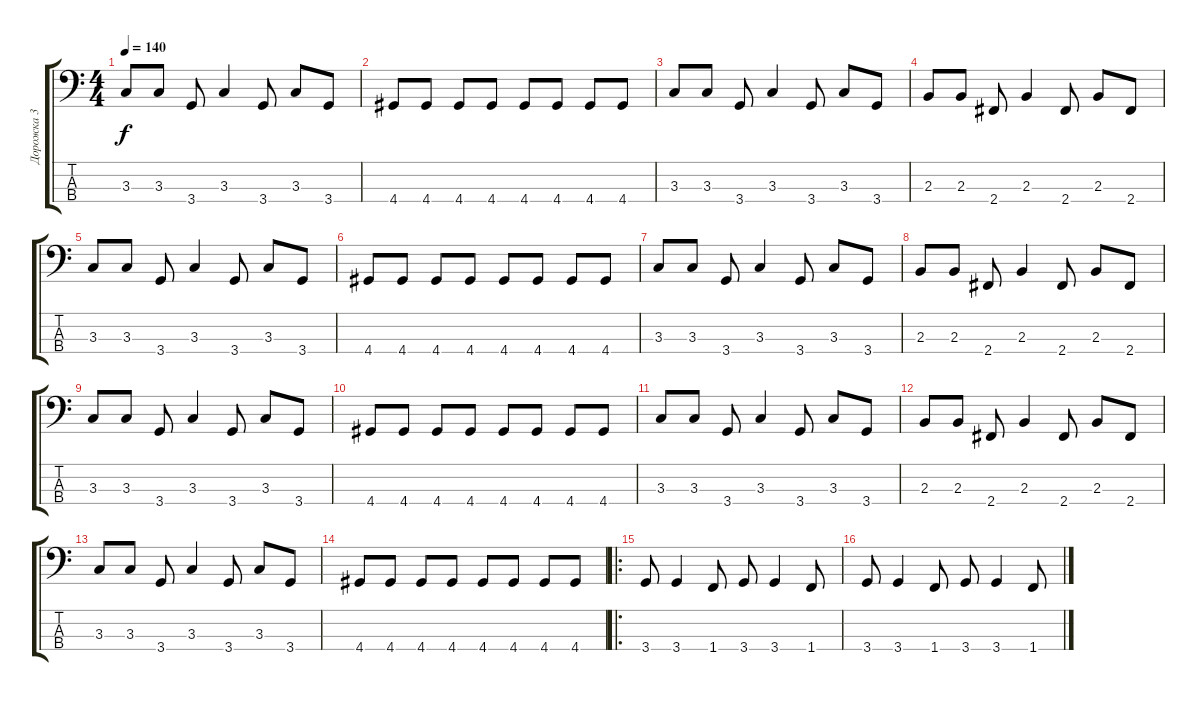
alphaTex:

\track ("Дорожка 3" "Дорожка 3") {instrument electricbassfinger}
\staff {score tabs}
\tuning (G2 D2 A1 E1) {hide}
\ts (4 4)
\tempo 140
\clef f4
\ks c
3.3.8{dy f} 3.3.8 3.4.8 3.3.4 3.4.8 3.3.8 3.4.8 |
4.4.8 4.4.8 4.4.8 4.4.8 4.4.8 4.4.8 4.4.8 4.4.8 |
3.3.8 3.3.8 3.4.8 3.3.4 3.4.8 3.3.8 3.4.8 |
2.3.8 2.3.8 2.4.8 2.3.4 2.4.8 2.3.8 2.4.8 |
3.3.8 3.3.8 3.4.8 3.3.4 3.4.8 3.3.8 3.4.8 |
4.4.8 4.4.8 4.4.8 4.4.8 4.4.8 4.4.8 4.4.8 4.4.8 |
3.3.8 3.3.8 3.4.8 3.3.4 3.4.8 3.3.8 3.4.8 |
2.3.8 2.3.8 2.4.8 2.3.4 2.4.8 2.3.8 2.4.8 |
3.3.8 3.3.8 3.4.8 3.3.4 3.4.8 3.3.8 3.4.8 |
4.4.8 4.4.8 4.4.8 4.4.8 4.4.8 4.4.8 4.4.8 4.4.8 |
3.3.8 3.3.8 3.4.8 3.3.4 3.4.8 3.3.8 3.4.8 |
2.3.8 2.3.8 2.4.8 2.3.4 2.4.8 2.3.8 2.4.8 |
3.3.8 3.3.8 3.4.8 3.3.4 3.4.8 3.3.8 3.4.8 |
4.4.8 4.4.8 4.4.8 4.4.8 4.4.8 4.4.8 4.4.8 4.4.8 |
\ro
3.4.8 3.4.4 1.4.8 3.4.8 3.4.4 1.4.8 |
3.4.8 3.4.4 1.4.8 3.4.8 3.4.4 1.4.8
